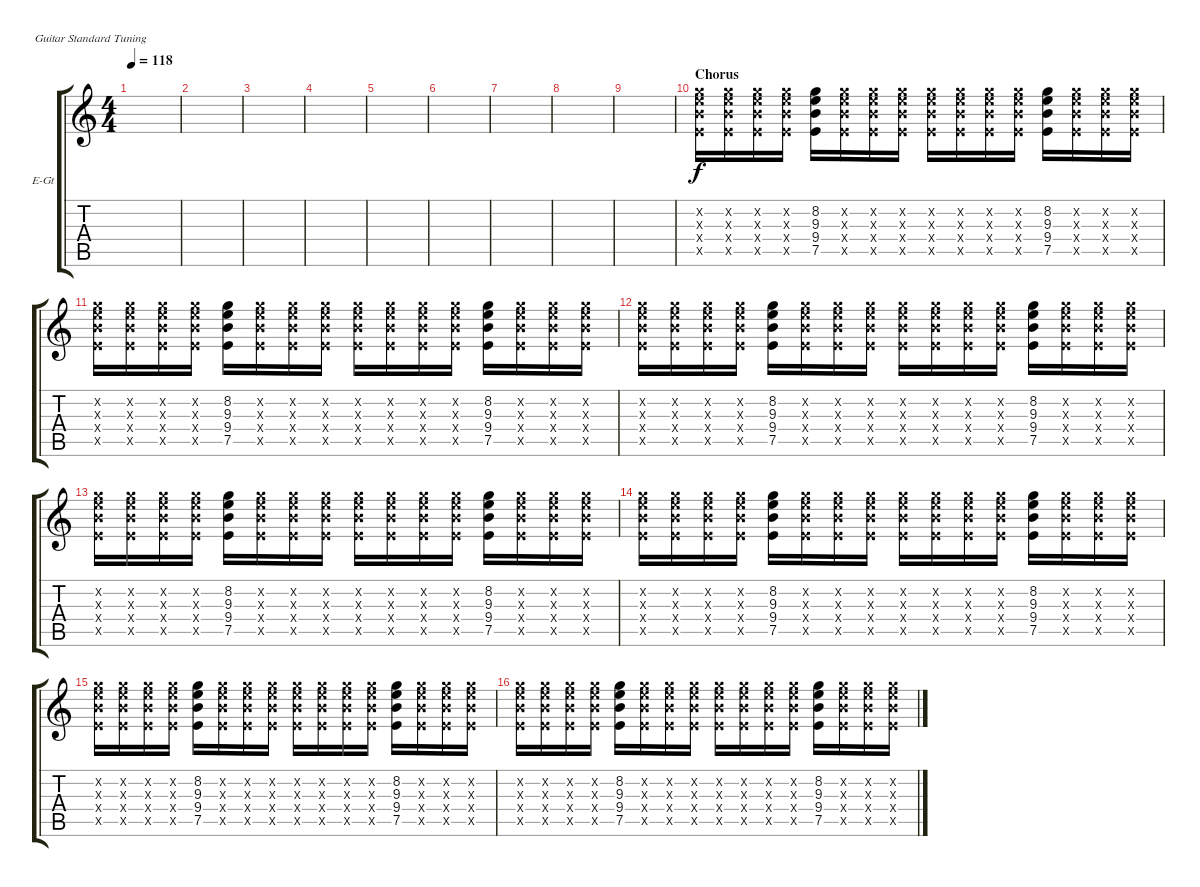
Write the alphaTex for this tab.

\defaultSystemsLayout 4
\bracketExtendMode groupsimilarinstruments
\firstSystemTrackNameOrientation horizontal
\otherSystemsTrackNameOrientation horizontal
\track ("Clean Guitar" "E-Gt") {instrument electricguitarclean}
\staff {score tabs}
\tuning (E4 B3 G3 D3 A2 E2)
\ts (4 4)
\tempo 118
\clef g2
\scale
0.333333
\ks c
|
\scale
0.333333 |
\scale
0.333333 |
\scale
0.333333 |
\scale
0.333333 |
\scale
0.333333 |
\scale
0.333333 |
\scale
0.333333 |
\scale
0.333333 |
\section ("" "Chorus")
\scale
0.333333 (7.5{x} 9.4{x} 9.3{x} 8.2{x}).16 (7.5{x} 9.4{x} 9.3{x} 8.2{x}).16 (7.5{x} 9.4{x} 9.3{x} 8.2{x}).16 (7.5{x} 9.4{x} 9.3{x} 8.2{x}).16 (7.5 9.4 9.3 8.2).16 (7.5{x} 9.4{x} 9.3{x} 8.2{x}).16 (7.5{x} 9.4{x} 9.3{x} 8.2{x}).16 (7.5{x} 9.4{x} 9.3{x} 8.2{x}).16 (7.5{x} 9.4{x} 9.3{x} 8.2{x}).16 (7.5{x} 9.4{x} 9.3{x} 8.2{x}).16 (7.5{x} 9.4{x} 9.3{x} 8.2{x}).16 (7.5{x} 9.4{x} 9.3{x} 8.2{x}).16 (7.5 9.4 9.3 8.2).16 (7.5{x} 9.4{x} 9.3{x} 8.2{x}).16 (7.5{x} 9.4{x} 9.3{x} 8.2{x}).16 (7.5{x} 9.4{x} 9.3{x} 8.2{x}).16 |
\scale
0.333333 (7.5{x} 9.4{x} 9.3{x} 8.2{x}).16 (7.5{x} 9.4{x} 9.3{x} 8.2{x}).16 (7.5{x} 9.4{x} 9.3{x} 8.2{x}).16 (7.5{x} 9.4{x} 9.3{x} 8.2{x}).16 (7.5 9.4 9.3 8.2).16 (7.5{x} 9.4{x} 9.3{x} 8.2{x}).16 (7.5{x} 9.4{x} 9.3{x} 8.2{x}).16 (7.5{x} 9.4{x} 9.3{x} 8.2{x}).16 (7.5{x} 9.4{x} 9.3{x} 8.2{x}).16 (7.5{x} 9.4{x} 9.3{x} 8.2{x}).16 (7.5{x} 9.4{x} 9.3{x} 8.2{x}).16 (7.5{x} 9.4{x} 9.3{x} 8.2{x}).16 (7.5 9.4 9.3 8.2).16 (7.5{x} 9.4{x} 9.3{x} 8.2{x}).16 (7.5{x} 9.4{x} 9.3{x} 8.2{x}).16 (7.5{x} 9.4{x} 9.3{x} 8.2{x}).16 |
\scale
0.333333 (7.5{x} 9.4{x} 9.3{x} 8.2{x}).16 (7.5{x} 9.4{x} 9.3{x} 8.2{x}).16 (7.5{x} 9.4{x} 9.3{x} 8.2{x}).16 (7.5{x} 9.4{x} 9.3{x} 8.2{x}).16 (7.5 9.4 9.3 8.2).16 (7.5{x} 9.4{x} 9.3{x} 8.2{x}).16 (7.5{x} 9.4{x} 9.3{x} 8.2{x}).16 (7.5{x} 9.4{x} 9.3{x} 8.2{x}).16 (7.5{x} 9.4{x} 9.3{x} 8.2{x}).16 (7.5{x} 9.4{x} 9.3{x} 8.2{x}).16 (7.5{x} 9.4{x} 9.3{x} 8.2{x}).16 (7.5{x} 9.4{x} 9.3{x} 8.2{x}).16 (7.5 9.4 9.3 8.2).16 (7.5{x} 9.4{x} 9.3{x} 8.2{x}).16 (7.5{x} 9.4{x} 9.3{x} 8.2{x}).16 (7.5{x} 9.4{x} 9.3{x} 8.2{x}).16 |
\scale
0.333333 (7.5{x} 9.4{x} 9.3{x} 8.2{x}).16 (7.5{x} 9.4{x} 9.3{x} 8.2{x}).16 (7.5{x} 9.4{x} 9.3{x} 8.2{x}).16 (7.5{x} 9.4{x} 9.3{x} 8.2{x}).16 (7.5 9.4 9.3 8.2).16 (7.5{x} 9.4{x} 9.3{x} 8.2{x}).16 (7.5{x} 9.4{x} 9.3{x} 8.2{x}).16 (7.5{x} 9.4{x} 9.3{x} 8.2{x}).16 (7.5{x} 9.4{x} 9.3{x} 8.2{x}).16 (7.5{x} 9.4{x} 9.3{x} 8.2{x}).16 (7.5{x} 9.4{x} 9.3{x} 8.2{x}).16 (7.5{x} 9.4{x} 9.3{x} 8.2{x}).16 (7.5 9.4 9.3 8.2).16 (7.5{x} 9.4{x} 9.3{x} 8.2{x}).16 (7.5{x} 9.4{x} 9.3{x} 8.2{x}).16 (7.5{x} 9.4{x} 9.3{x} 8.2{x}).16 |
\scale
0.333333 (7.5{x} 9.4{x} 9.3{x} 8.2{x}).16 (7.5{x} 9.4{x} 9.3{x} 8.2{x}).16 (7.5{x} 9.4{x} 9.3{x} 8.2{x}).16 (7.5{x} 9.4{x} 9.3{x} 8.2{x}).16 (7.5 9.4 9.3 8.2).16 (7.5{x} 9.4{x} 9.3{x} 8.2{x}).16 (7.5{x} 9.4{x} 9.3{x} 8.2{x}).16 (7.5{x} 9.4{x} 9.3{x} 8.2{x}).16 (7.5{x} 9.4{x} 9.3{x} 8.2{x}).16 (7.5{x} 9.4{x} 9.3{x} 8.2{x}).16 (7.5{x} 9.4{x} 9.3{x} 8.2{x}).16 (7.5{x} 9.4{x} 9.3{x} 8.2{x}).16 (7.5 9.4 9.3 8.2).16 (7.5{x} 9.4{x} 9.3{x} 8.2{x}).16 (7.5{x} 9.4{x} 9.3{x} 8.2{x}).16 (7.5{x} 9.4{x} 9.3{x} 8.2{x}).16 |
\scale
0.333333 (7.5{x} 9.4{x} 9.3{x} 8.2{x}).16 (7.5{x} 9.4{x} 9.3{x} 8.2{x}).16 (7.5{x} 9.4{x} 9.3{x} 8.2{x}).16 (7.5{x} 9.4{x} 9.3{x} 8.2{x}).16 (7.5 9.4 9.3 8.2).16 (7.5{x} 9.4{x} 9.3{x} 8.2{x}).16 (7.5{x} 9.4{x} 9.3{x} 8.2{x}).16 (7.5{x} 9.4{x} 9.3{x} 8.2{x}).16 (7.5{x} 9.4{x} 9.3{x} 8.2{x}).16 (7.5{x} 9.4{x} 9.3{x} 8.2{x}).16 (7.5{x} 9.4{x} 9.3{x} 8.2{x}).16 (7.5{x} 9.4{x} 9.3{x} 8.2{x}).16 (7.5 9.4 9.3 8.2).16 (7.5{x} 9.4{x} 9.3{x} 8.2{x}).16 (7.5{x} 9.4{x} 9.3{x} 8.2{x}).16 (7.5{x} 9.4{x} 9.3{x} 8.2{x}).16 |
\scale
0.333333 (7.5{x} 9.4{x} 9.3{x} 8.2{x}).16 (7.5{x} 9.4{x} 9.3{x} 8.2{x}).16 (7.5{x} 9.4{x} 9.3{x} 8.2{x}).16 (7.5{x} 9.4{x} 9.3{x} 8.2{x}).16 (7.5 9.4 9.3 8.2).16 (7.5{x} 9.4{x} 9.3{x} 8.2{x}).16 (7.5{x} 9.4{x} 9.3{x} 8.2{x}).16 (7.5{x} 9.4{x} 9.3{x} 8.2{x}).16 (7.5{x} 9.4{x} 9.3{x} 8.2{x}).16 (7.5{x} 9.4{x} 9.3{x} 8.2{x}).16 (7.5{x} 9.4{x} 9.3{x} 8.2{x}).16 (7.5{x} 9.4{x} 9.3{x} 8.2{x}).16 (7.5 9.4 9.3 8.2).16 (7.5{x} 9.4{x} 9.3{x} 8.2{x}).16 (7.5{x} 9.4{x} 9.3{x} 8.2{x}).16 (7.5{x} 9.4{x} 9.3{x} 8.2{x}).16
